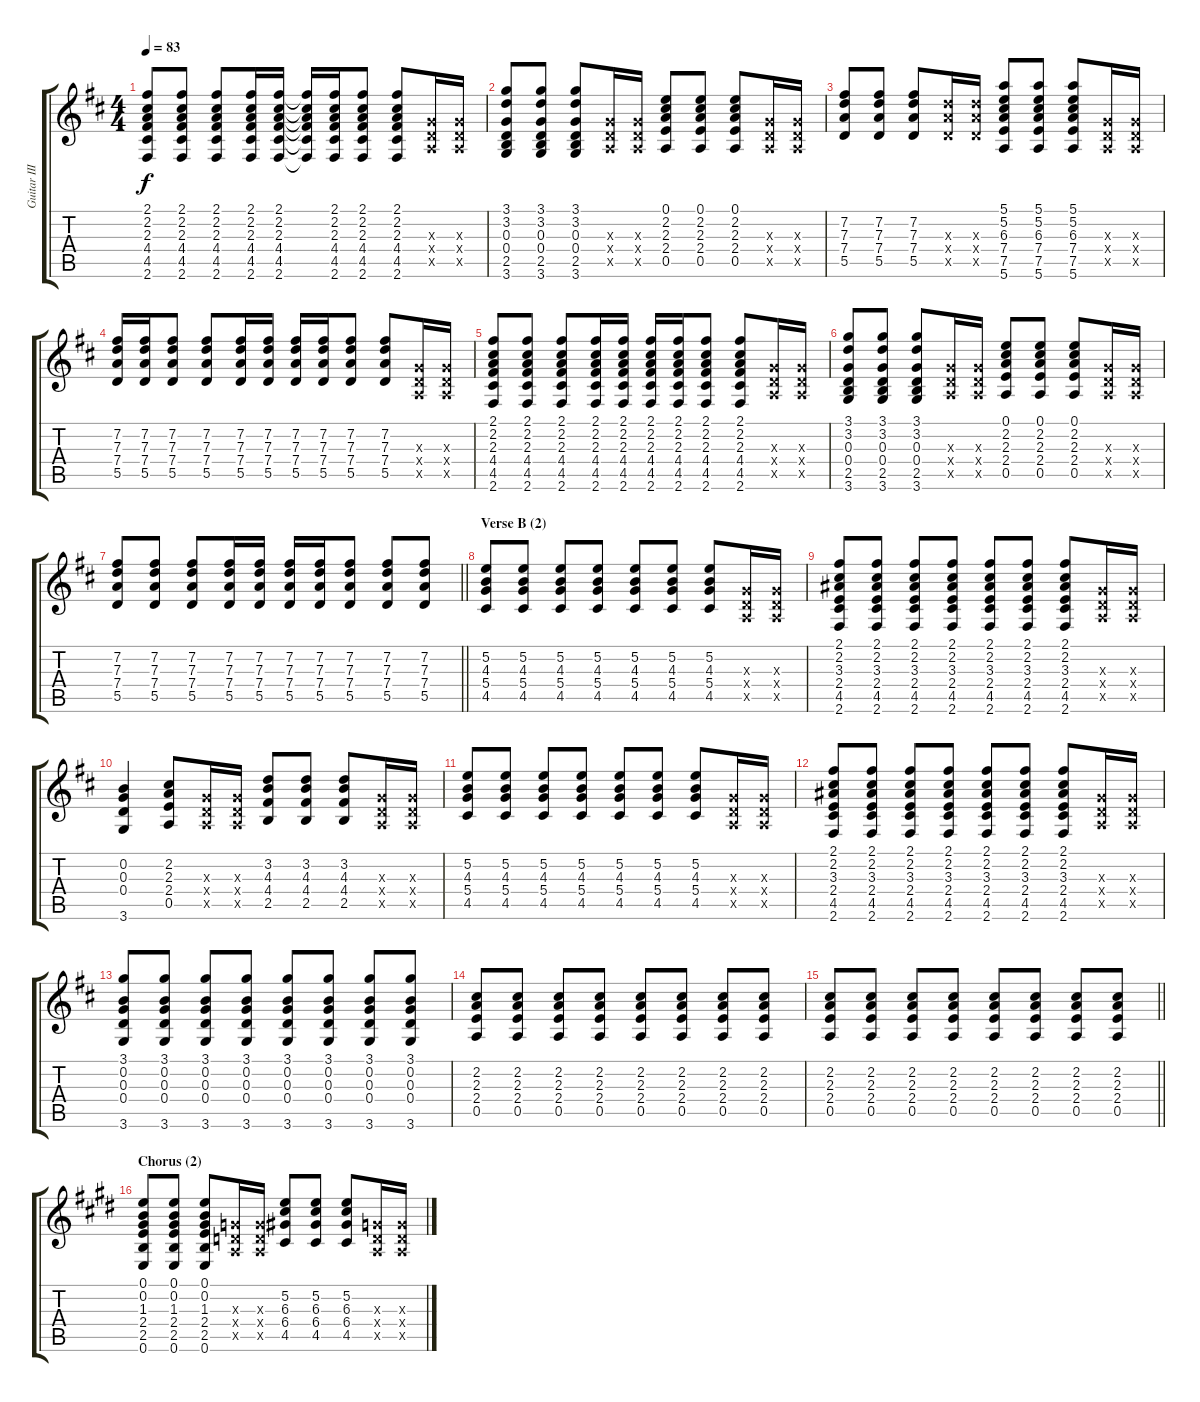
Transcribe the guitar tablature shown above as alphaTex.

\track ("Guitar III" "Guitar III") {instrument acousticguitarsteel}
\staff {score tabs}
\tuning (E4 B3 G3 D3 A2 E2) {hide}
\ts (4 4)
\tempo 83
\clef g2
\ks d
(2.1 2.2 2.3 4.4 4.5 2.6).8{dy f} (2.1 2.2 2.3 4.4 4.5 2.6).8 (2.1 2.2 2.3 4.4 4.5 2.6).8 (2.1 2.2 2.3 4.4 4.5 2.6).16 (2.1 2.2 2.3 4.4 4.5 2.6).16 (2.1{t} 2.2{t} 2.3{t} 4.4{t} 4.5{t} 2.6{t}).16 (2.1 2.2 2.3 4.4 4.5 2.6).16 (2.1 2.2 2.3 4.4 4.5 2.6).8 (2.1 2.2 2.3 4.4 4.5 2.6).8 (0.3{x} 0.4{x} 0.5{x}).16 (0.3{x} 0.4{x} 0.5{x}).16 |
(3.1 3.2 0.3 0.4 2.5 3.6).8 (3.1 3.2 0.3 0.4 2.5 3.6).8 (3.1 3.2 0.3 0.4 2.5 3.6).8 (0.3{x} 0.4{x} 0.5{x}).16 (0.3{x} 0.4{x} 0.5{x}).16 (0.1 2.2 2.3 2.4 0.5).8 (0.1 2.2 2.3 2.4 0.5).8 (0.1 2.2 2.3 2.4 0.5).8 (0.3{x} 0.4{x} 0.5{x}).16 (0.3{x} 0.4{x} 0.5{x}).16 |
(7.2 7.3 7.4 5.5).8 (7.2 7.3 7.4 5.5).8 (7.2 7.3 7.4 5.5).8 (7.3{x} 7.4{x} 5.5{x}).16 (7.3{x} 7.4{x} 5.5{x}).16 (5.1 5.2 6.3 7.4 7.5 5.6).8 (5.1 5.2 6.3 7.4 7.5 5.6).8 (5.1 5.2 6.3 7.4 7.5 5.6).8 (0.3{x} 0.4{x} 0.5{x}).16 (0.3{x} 0.4{x} 0.5{x}).16 |
(7.2 7.3 7.4 5.5).16 (7.2 7.3 7.4 5.5).16 (7.2 7.3 7.4 5.5).8 (7.2 7.3 7.4 5.5).8 (7.2 7.3 7.4 5.5).16 (7.2 7.3 7.4 5.5).16 (7.2 7.3 7.4 5.5).16 (7.2 7.3 7.4 5.5).16 (7.2 7.3 7.4 5.5).8 (7.2 7.3 7.4 5.5).8 (0.3{x} 0.4{x} 0.5{x}).16 (0.3{x} 0.4{x} 0.5{x}).16 |
(2.1 2.2 2.3 4.4 4.5 2.6).8 (2.1 2.2 2.3 4.4 4.5 2.6).8 (2.1 2.2 2.3 4.4 4.5 2.6).8 (2.1 2.2 2.3 4.4 4.5 2.6).16 (2.1 2.2 2.3 4.4 4.5 2.6).16 (2.1 2.2 2.3 4.4 4.5 2.6).16 (2.1 2.2 2.3 4.4 4.5 2.6).16 (2.1 2.2 2.3 4.4 4.5 2.6).8 (2.1 2.2 2.3 4.4 4.5 2.6).8 (0.3{x} 0.4{x} 0.5{x}).16 (0.3{x} 0.4{x} 0.5{x}).16 |
(3.1 3.2 0.3 0.4 2.5 3.6).8 (3.1 3.2 0.3 0.4 2.5 3.6).8 (3.1 3.2 0.3 0.4 2.5 3.6).8 (0.3{x} 0.4{x} 0.5{x}).16 (0.3{x} 0.4{x} 0.5{x}).16 (0.1 2.2 2.3 2.4 0.5).8 (0.1 2.2 2.3 2.4 0.5).8 (0.1 2.2 2.3 2.4 0.5).8 (0.3{x} 0.4{x} 0.5{x}).16 (0.3{x} 0.4{x} 0.5{x}).16 |
\barLineRight lightlight
(7.2 7.3 7.4 5.5).8 (7.2 7.3 7.4 5.5).8 (7.2 7.3 7.4 5.5).8 (7.2 7.3 7.4 5.5).16 (7.2 7.3 7.4 5.5).16 (7.2 7.3 7.4 5.5).16 (7.2 7.3 7.4 5.5).16 (7.2 7.3 7.4 5.5).8 (7.2 7.3 7.4 5.5).8 (7.2 7.3 7.4 5.5).8 |
\section ("" "Verse B (2)")
(5.2 4.3 5.4 4.5).8 (5.2 4.3 5.4 4.5).8 (5.2 4.3 5.4 4.5).8 (5.2 4.3 5.4 4.5).8 (5.2 4.3 5.4 4.5).8 (5.2 4.3 5.4 4.5).8 (5.2 4.3 5.4 4.5).8 (0.3{x} 0.4{x} 0.5{x}).16 (0.3{x} 0.4{x} 0.5{x}).16 |
(2.1 2.2 3.3 2.4 4.5 2.6).8 (2.1 2.2 3.3 2.4 4.5 2.6).8 (2.1 2.2 3.3 2.4 4.5 2.6).8 (2.1 2.2 3.3 2.4 4.5 2.6).8 (2.1 2.2 3.3 2.4 4.5 2.6).8 (2.1 2.2 3.3 2.4 4.5 2.6).8 (2.1 2.2 3.3 2.4 4.5 2.6).8 (0.3{x} 0.4{x} 0.5{x}).16 (0.3{x} 0.4{x} 0.5{x}).16 |
(0.2 0.3 0.4 3.6).4 (2.2 2.3 2.4 0.5).8 (0.3{x} 0.4{x} 0.5{x}).16 (0.3{x} 0.4{x} 0.5{x}).16 (3.2 4.3 4.4 2.5).8 (3.2 4.3 4.4 2.5).8 (3.2 4.3 4.4 2.5).8 (0.3{x} 0.4{x} 0.5{x}).16 (0.3{x} 0.4{x} 0.5{x}).16 |
(5.2 4.3 5.4 4.5).8 (5.2 4.3 5.4 4.5).8 (5.2 4.3 5.4 4.5).8 (5.2 4.3 5.4 4.5).8 (5.2 4.3 5.4 4.5).8 (5.2 4.3 5.4 4.5).8 (5.2 4.3 5.4 4.5).8 (0.3{x} 0.4{x} 0.5{x}).16 (0.3{x} 0.4{x} 0.5{x}).16 |
(2.1 2.2 3.3 2.4 4.5 2.6).8 (2.1 2.2 3.3 2.4 4.5 2.6).8 (2.1 2.2 3.3 2.4 4.5 2.6).8 (2.1 2.2 3.3 2.4 4.5 2.6).8 (2.1 2.2 3.3 2.4 4.5 2.6).8 (2.1 2.2 3.3 2.4 4.5 2.6).8 (2.1 2.2 3.3 2.4 4.5 2.6).8 (0.3{x} 0.4{x} 0.5{x}).16 (0.3{x} 0.4{x} 0.5{x}).16 |
(3.1 0.2 0.3 0.4 3.6).8 (3.1 0.2 0.3 0.4 3.6).8 (3.1 0.2 0.3 0.4 3.6).8 (3.1 0.2 0.3 0.4 3.6).8 (3.1 0.2 0.3 0.4 3.6).8 (3.1 0.2 0.3 0.4 3.6).8 (3.1 0.2 0.3 0.4 3.6).8 (3.1 0.2 0.3 0.4 3.6).8 |
(2.2 2.3 2.4 0.5).8 (2.2 2.3 2.4 0.5).8 (2.2 2.3 2.4 0.5).8 (2.2 2.3 2.4 0.5).8 (2.2 2.3 2.4 0.5).8 (2.2 2.3 2.4 0.5).8 (2.2 2.3 2.4 0.5).8 (2.2 2.3 2.4 0.5).8 |
\barLineRight lightlight
(2.2 2.3 2.4 0.5).8 (2.2 2.3 2.4 0.5).8 (2.2 2.3 2.4 0.5).8 (2.2 2.3 2.4 0.5).8 (2.2 2.3 2.4 0.5).8 (2.2 2.3 2.4 0.5).8 (2.2 2.3 2.4 0.5).8 (2.2 2.3 2.4 0.5).8 |
\section ("" "Chorus (2)")
\ks e
(0.1 0.2 1.3 2.4 2.5 0.6).8 (0.1 0.2 1.3 2.4 2.5 0.6).8 (0.1 0.2 1.3 2.4 2.5 0.6).8 (0.3{x} 0.4{x} 0.5{x}).16 (0.3{x} 0.4{x} 0.5{x}).16 (5.2 6.3 6.4 4.5).8 (5.2 6.3 6.4 4.5).8 (5.2 6.3 6.4 4.5).8 (0.3{x} 0.4{x} 0.5{x}).16 (0.3{x} 0.4{x} 0.5{x}).16
